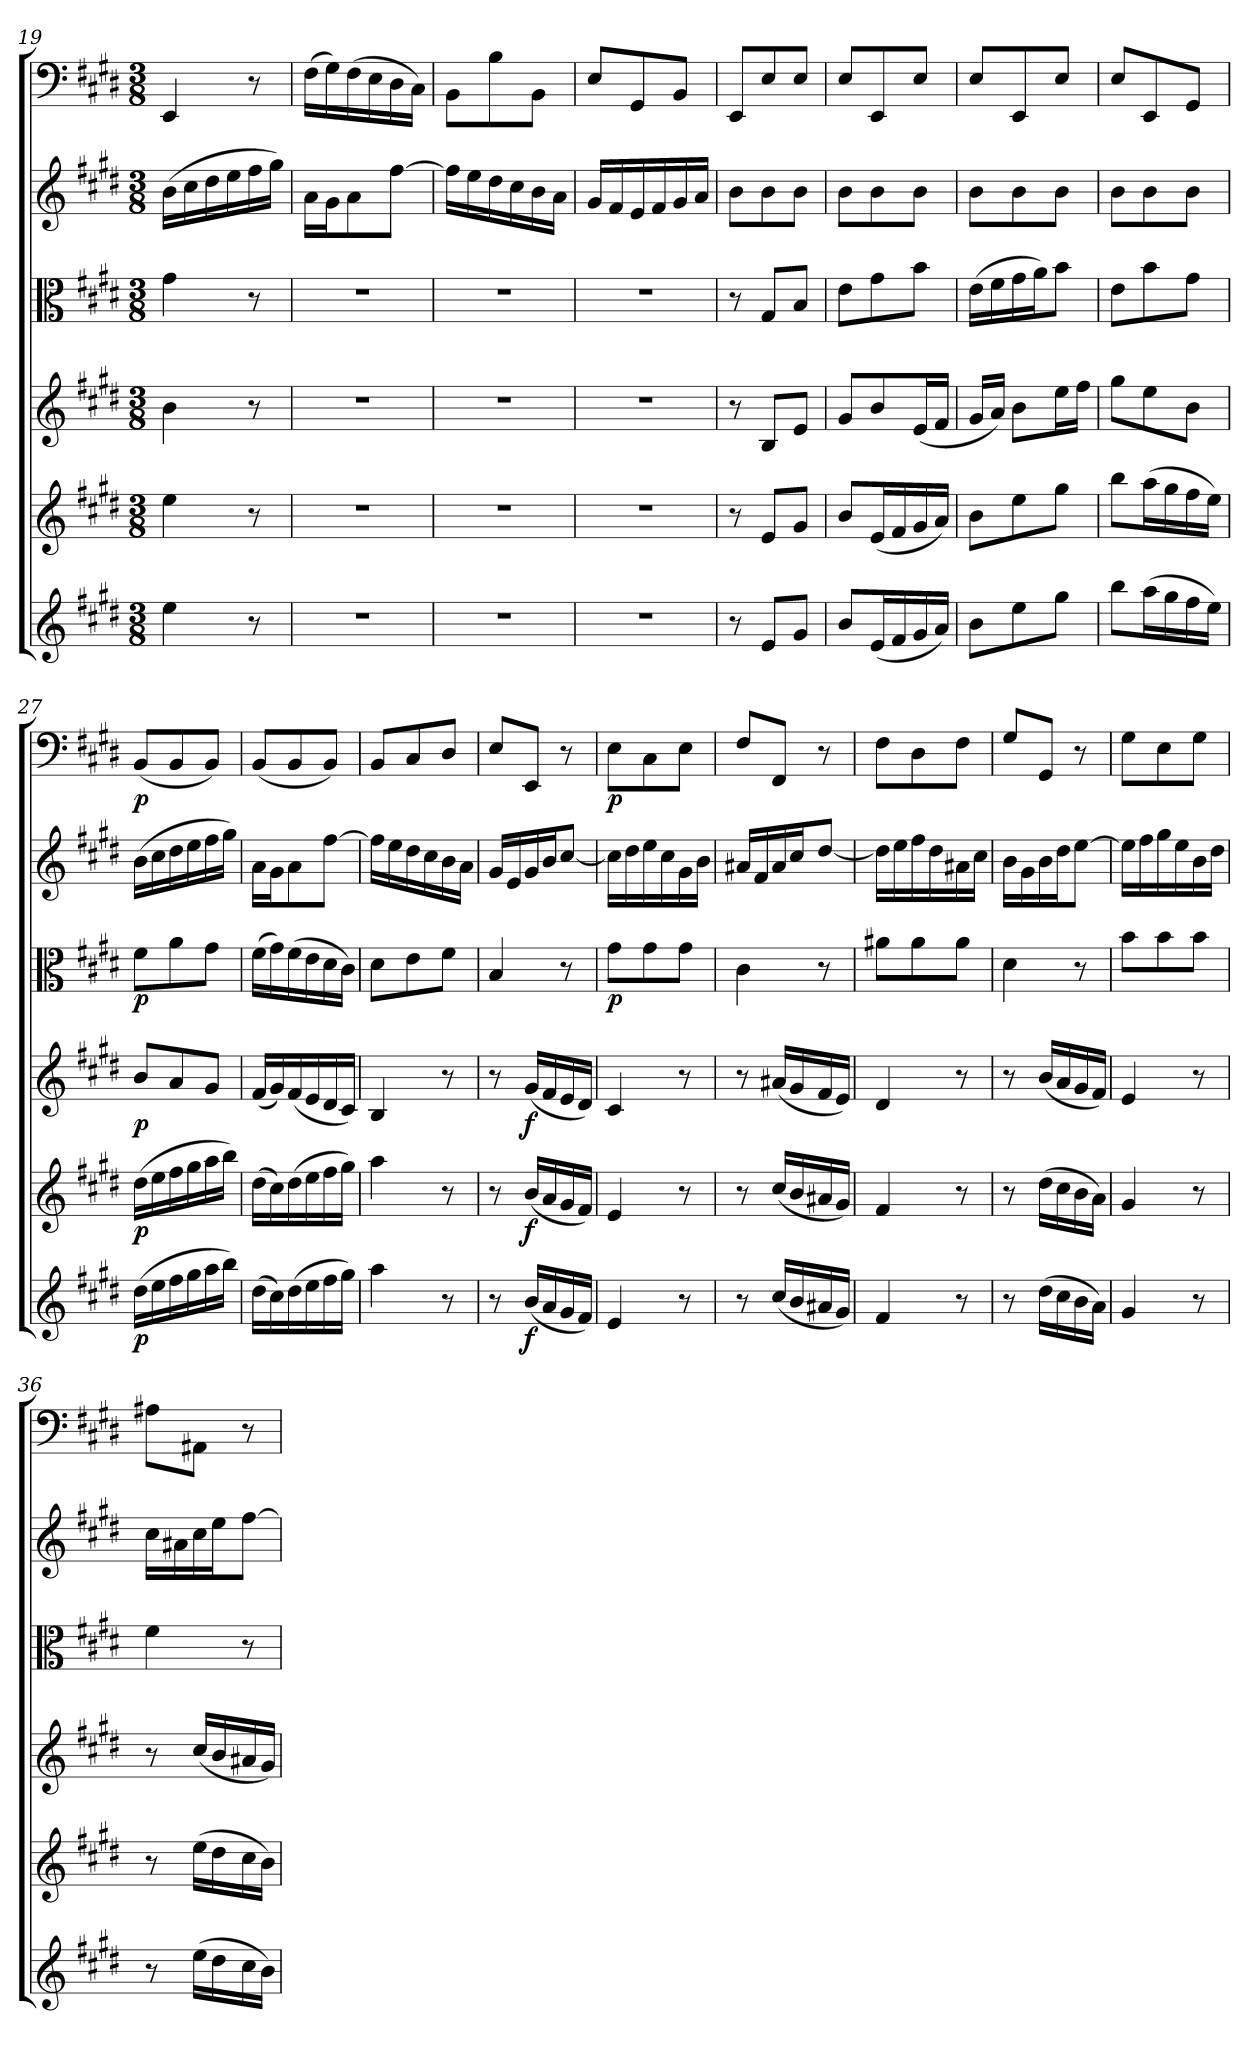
**kern	**dynam	**kern	**dynam	**kern	**dynam	**kern	**dynam	**kern	**kern	**dynam
*part6	*part6	*part5	*part5	*part4	*part4	*part3	*part3	*part2	*part1	*part1
*staff6	*staff6	*staff5	*staff5	*staff4	*staff4	*staff3	*staff3	*staff2	*staff1	*staff1
*clefG2	*	*clefG2	*	*clefG2	*	*clefC3	*	*clefG2	*clefF4	*
*k[f#c#g#d#]	*	*k[f#c#g#d#]	*	*k[f#c#g#d#]	*	*k[f#c#g#d#]	*	*k[f#c#g#d#]	*k[f#c#g#d#]	*
*E:	*	*E:	*	*E:	*	*E:	*	*E:	*E:	*
*M3/8	*	*M3/8	*	*M3/8	*	*M3/8	*	*M3/8	*M3/8	*
=19	=19	=19	=19	=19	=19	=19	=19	=19	=19	=19
4ee\	.	4ee\	.	4b\	.	4g#\	.	(16b\LL	4EE/	.
.	.	.	.	.	.	.	.	16cc#\	.	.
.	.	.	.	.	.	.	.	16dd#\	.	.
.	.	.	.	.	.	.	.	16ee\	.	.
8r	.	8r	.	8r	.	8r	.	16ff#\	8r	.
.	.	.	.	.	.	.	.	16gg#\JJ)	.	.
=20	=20	=20	=20	=20	=20	=20	=20	=20	=20	=20
4.r	.	4.r	.	4.r	.	4.r	.	16a\LL	(16F#\LL	.
.	.	.	.	.	.	.	.	16g#\J	16G#\)	.
.	.	.	.	.	.	.	.	8a\	(16F#\	.
.	.	.	.	.	.	.	.	.	16E\	.
.	.	.	.	.	.	.	.	[8ff#\J	16D#\	.
.	.	.	.	.	.	.	.	.	16C#\JJ)	.
=21	=21	=21	=21	=21	=21	=21	=21	=21	=21	=21
4.r	.	4.r	.	4.r	.	4.r	.	16ff#\LL]	8BB\L	.
.	.	.	.	.	.	.	.	16ee\	.	.
.	.	.	.	.	.	.	.	16dd#\	8B\	.
.	.	.	.	.	.	.	.	16cc#\	.	.
.	.	.	.	.	.	.	.	16b\	8BB\J	.
.	.	.	.	.	.	.	.	16a\JJ	.	.
=22	=22	=22	=22	=22	=22	=22	=22	=22	=22	=22
4.r	.	4.r	.	4.r	.	4.r	.	16g#/LL	8E/L	.
.	.	.	.	.	.	.	.	16f#/	.	.
.	.	.	.	.	.	.	.	16e/	8GG#/	.
.	.	.	.	.	.	.	.	16f#/	.	.
.	.	.	.	.	.	.	.	16g#/	8BB/J	.
.	.	.	.	.	.	.	.	16a/JJ	.	.
=23	=23	=23	=23	=23	=23	=23	=23	=23	=23	=23
8r	.	8r	.	8r	.	8r	.	8b\L	8EE/L	.
8e/L	.	8e/L	.	8B/L	.	8G#/L	.	8b\	8E/	.
8g#/J	.	8g#/J	.	8e/J	.	8B/J	.	8b\J	8E/J	.
=24	=24	=24	=24	=24	=24	=24	=24	=24	=24	=24
8b/L	.	8b/L	.	8g#/L	.	8e\L	.	8b\L	8E/L	.
(16e/L	.	(16e/L	.	8b/	.	8g#\	.	8b\	8EE/	.
16f#/	.	16f#/	.	.	.	.	.	.	.	.
16g#/	.	16g#/	.	(16e/L	.	8b\J	.	8b\J	8E/J	.
16a/JJ)	.	16a/JJ)	.	16f#/JJ	.	.	.	.	.	.
=25	=25	=25	=25	=25	=25	=25	=25	=25	=25	=25
8b\L	.	8b\L	.	16g#/LL	.	(16e\LL	.	8b\L	8E/L	.
.	.	.	.	16a/JJ)	.	16f#\	.	.	.	.
8ee\	.	8ee\	.	8b\L	.	16g#\	.	8b\	8EE/	.
.	.	.	.	.	.	16a\J)	.	.	.	.
8gg#\J	.	8gg#\J	.	16ee\L	.	8b\J	.	8b\J	8E/J	.
.	.	.	.	16ff#\JJ	.	.	.	.	.	.
=26	=26	=26	=26	=26	=26	=26	=26	=26	=26	=26
8bb\L	.	8bb\L	.	8gg#\L	.	8e\L	.	8b\L	8E/L	.
(16aa\L	.	(16aa\L	.	8ee\	.	8b\	.	8b\	8EE/	.
16gg#\	.	16gg#\	.	.	.	.	.	.	.	.
16ff#\	.	16ff#\	.	8b\J	.	8g#\J	.	8b\J	8GG#/J	.
16ee\JJ)	.	16ee\JJ)	.	.	.	.	.	.	.	.
=27	=27	=27	=27	=27	=27	=27	=27	=27	=27	=27
(16dd#\LL	p	(16dd#\LL	p	8b/L	p	8f#\L	p	(16b\LL	(8BB/L	p
16ee\	.	16ee\	.	.	.	.	.	16cc#\	.	.
16ff#\	.	16ff#\	.	8a/	.	8a\	.	16dd#\	8BB/	.
16gg#\	.	16gg#\	.	.	.	.	.	16ee\	.	.
16aa\	.	16aa\	.	8g#/J	.	8g#\J	.	16ff#\	8BB/J)	.
16bb\JJ)	.	16bb\JJ)	.	.	.	.	.	16gg#\JJ)	.	.
=28	=28	=28	=28	=28	=28	=28	=28	=28	=28	=28
(16dd#\LL	.	(16dd#\LL	.	(16f#/LL	.	(16f#\LL	.	16a\LL	(8BB/L	.
16cc#\)	.	16cc#\)	.	16g#/)	.	16g#\)	.	16g#\J	.	.
(16dd#\	.	(16dd#\	.	(16f#/	.	(16f#\	.	8a\	8BB/	.
16ee\	.	16ee\	.	16e/	.	16e\	.	.	.	.
16ff#\	.	16ff#\	.	16d#/	.	16d#\	.	[8ff#\J	8BB/J)	.
16gg#\JJ)	.	16gg#\JJ)	.	16c#/JJ)	.	16c#\JJ)	.	.	.	.
=29	=29	=29	=29	=29	=29	=29	=29	=29	=29	=29
4aa\	.	4aa\	.	4B/	.	8d#\L	.	16ff#\LL]	8BB/L	.
.	.	.	.	.	.	.	.	16ee\	.	.
.	.	.	.	.	.	8e\	.	16dd#\	8C#/	.
.	.	.	.	.	.	.	.	16cc#\	.	.
8r	.	8r	.	8r	.	8f#\J	.	16b\	8D#/J	.
.	.	.	.	.	.	.	.	16a\JJ	.	.
=30	=30	=30	=30	=30	=30	=30	=30	=30	=30	=30
8r	.	8r	.	8r	.	4B/	.	16g#/LL	8E/L	.
.	.	.	.	.	.	.	.	16e/	.	.
(16b/LL	f	(16b/LL	f	(16g#/LL	f	.	.	16g#/	8EE/J	.
16a/	.	16a/	.	16f#/	.	.	.	16b/J	.	.
16g#/	.	16g#/	.	16e/	.	8r	.	[8cc#/J	8r	.
16f#/JJ)	.	16f#/JJ)	.	16d#/JJ)	.	.	.	.	.	.
=31	=31	=31	=31	=31	=31	=31	=31	=31	=31	=31
4e/	.	4e/	.	4c#/	.	8g#\L	p	16cc#\LL]	8E\L	p
.	.	.	.	.	.	.	.	16dd#\	.	.
.	.	.	.	.	.	8g#\	.	16ee\	8C#\	.
.	.	.	.	.	.	.	.	16cc#\	.	.
8r	.	8r	.	8r	.	8g#\J	.	16g#\	8E\J	.
.	.	.	.	.	.	.	.	16b\JJ	.	.
=32	=32	=32	=32	=32	=32	=32	=32	=32	=32	=32
8r	.	8r	.	8r	.	4c#\	.	16a#X/LL	8F#/L	.
.	.	.	.	.	.	.	.	16f#/	.	.
(16cc#/LL	.	(16cc#/LL	.	(16a#X/LL	.	.	.	16a#/	8FF#/J	.
16b/	.	16b/	.	16g#/	.	.	.	16cc#/J	.	.
16a#X/	.	16a#X/	.	16f#/	.	8r	.	[8dd#/J	8r	.
16g#/JJ)	.	16g#/JJ)	.	16e/JJ)	.	.	.	.	.	.
=33	=33	=33	=33	=33	=33	=33	=33	=33	=33	=33
4f#/	.	4f#/	.	4d#/	.	8a#X\L	.	16dd#\LL]	8F#\L	.
.	.	.	.	.	.	.	.	16ee\	.	.
.	.	.	.	.	.	8a#\	.	16ff#\	8D#\	.
.	.	.	.	.	.	.	.	16dd#\	.	.
8r	.	8r	.	8r	.	8a#\J	.	16a#X\	8F#\J	.
.	.	.	.	.	.	.	.	16cc#\JJ	.	.
=34	=34	=34	=34	=34	=34	=34	=34	=34	=34	=34
8r	.	8r	.	8r	.	4d#\	.	16b\LL	8G#/L	.
.	.	.	.	.	.	.	.	16g#\	.	.
(16dd#\LL	.	(16dd#\LL	.	(16b/LL	.	.	.	16b\	8GG#/J	.
16cc#\	.	16cc#\	.	16a/	.	.	.	16dd#\J	.	.
16b\	.	16b\	.	16g#/	.	8r	.	[8ee\J	8r	.
16a\JJ)	.	16a\JJ)	.	16f#/JJ)	.	.	.	.	.	.
=35	=35	=35	=35	=35	=35	=35	=35	=35	=35	=35
4g#/	.	4g#/	.	4e/	.	8b\L	.	16ee\LL]	8G#\L	.
.	.	.	.	.	.	.	.	16ff#\	.	.
.	.	.	.	.	.	8b\	.	16gg#\	8E\	.
.	.	.	.	.	.	.	.	16ee\	.	.
8r	.	8r	.	8r	.	8b\J	.	16b\	8G#\J	.
.	.	.	.	.	.	.	.	16dd#\JJ	.	.
=36	=36	=36	=36	=36	=36	=36	=36	=36	=36	=36
8r	.	8r	.	8r	.	4f#\	.	16cc#\LL	8A#X\L	.
.	.	.	.	.	.	.	.	16a#X\	.	.
(16ee\LL	.	(16ee\LL	.	(16cc#/LL	.	.	.	16cc#\	8AA#X\J	.
16dd#\	.	16dd#\	.	16b/	.	.	.	16ee\J	.	.
16cc#\	.	16cc#\	.	16a#X/	.	8r	.	[8ff#\J	8r	.
16b\JJ)	.	16b\JJ)	.	16g#/JJ)	.	.	.	.	.	.
=	=	=	=	=	=	=	=	=	=	=
*-	*-	*-	*-	*-	*-	*-	*-	*-	*-	*-
